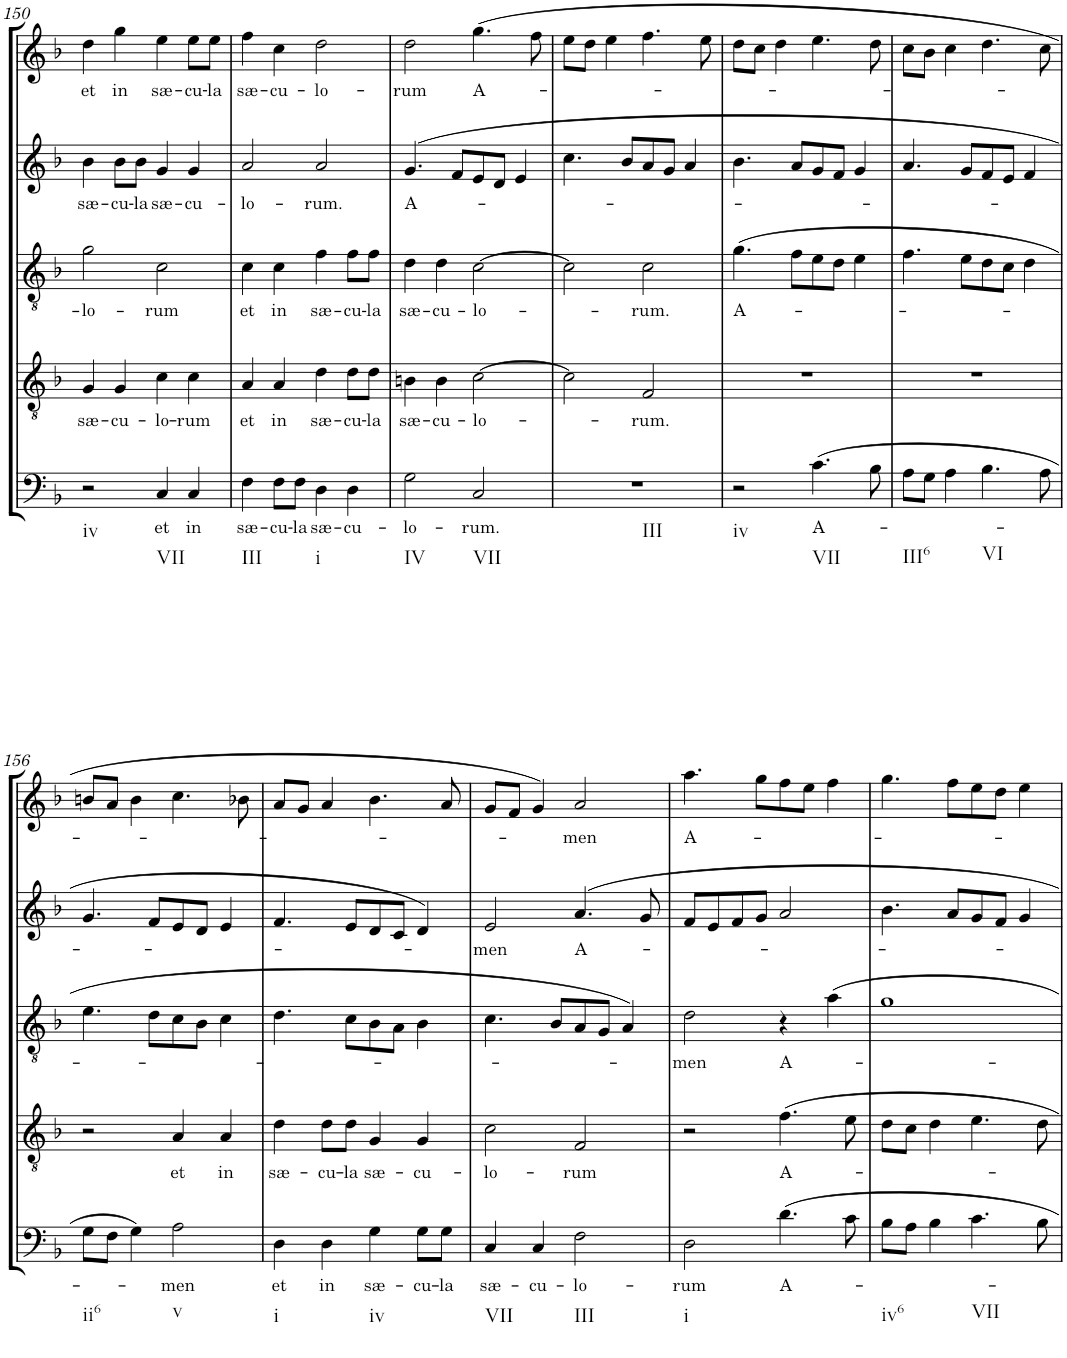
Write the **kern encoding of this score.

**kern	**text	**kern	**text	**kern	**text	**kern	**text	**kern	**text
*part5	*part5	*part4	*part4	*part3	*part3	*part2	*part2	*part1	*part1
*staff5	*staff5	*staff4	*staff4	*staff3	*staff3	*staff2	*staff2	*staff1	*staff1
*I"Basso	*	*I"Tenore	*	*I"Alto	*	*I"Alto	*	*I"Canto	*
!!LO:PB:g=z
*clefF4	*	*clefGv2	*	*clefGv2	*	*clefG2	*	*clefG2	*
*Trd7c12	*	*	*	*	*	*	*	*	*
*k[b-]	*	*k[b-]	*	*k[b-]	*	*k[b-]	*	*k[b-]	*
*F:	*	*F:	*	*F:	*	*F:	*	*F:	*
*M4/4	*	*M4/4	*	*M4/4	*	*M4/4	*	*M4/4	*
*met(c)	*	*met(c)	*	*met(c)	*	*met(c)	*	*met(c)	*
=150	=150	=150	=150	=150	=150	=150	=150	=150	=150
!LO:TX:b:t=iv	!	!	!	!	!	!	!	!	!
!	!	!	!LO:LY:b	!	!LO:LY:b	!	!LO:LY:b	!	!LO:LY:b
2r	.	4G/	sæ-	2g\	-lo-	4b-\	sæ-	4dd\	et
!	!	!	!LO:LY:b	!	!	!	!LO:LY:b	!	!LO:LY:b
.	.	4G/	-cu-	.	.	8b-\L	-cu-	4gg\	in
!	!	!	!	!	!	!	!LO:LY:b	!	!
.	.	.	.	.	.	8b-\J	-la	.	.
!LO:TX:b:t=VII	!	!	!	!	!	!	!	!	!
!	!LO:LY:b	!	!LO:LY:b	!	!LO:LY:b	!	!LO:LY:b	!	!LO:LY:b
4C/	et	4c\	-lo-	2c\	-rum	4g/	sæ-	4ee\	sæ-
!	!LO:LY:b	!	!LO:LY:b	!	!	!	!LO:LY:b	!	!LO:LY:b
4C/	in	4c\	-rum	.	.	4g/	-cu-	8ee\L	-cu-
!	!	!	!	!	!	!	!	!	!LO:LY:b
.	.	.	.	.	.	.	.	8ee\J	-la
=151	=151	=151	=151	=151	=151	=151	=151	=151	=151
!LO:TX:b:t=III	!	!	!	!	!	!	!	!	!
!	!LO:LY:b	!	!LO:LY:b	!	!LO:LY:b	!	!LO:LY:b	!	!LO:LY:b
4F\	sæ-	4A/	et	4c\	et	2a/	-lo-	4ff\	sæ-
!	!LO:LY:b	!	!LO:LY:b	!	!LO:LY:b	!	!	!	!LO:LY:b
8F\L	-cu-	4A/	in	4c\	in	.	.	4cc\	-cu-
!	!LO:LY:b	!	!	!	!	!	!	!	!
8F\J	-la	.	.	.	.	.	.	.	.
!LO:TX:b:t=i	!	!	!	!	!	!	!	!	!
!	!LO:LY:b	!	!LO:LY:b	!	!LO:LY:b	!	!LO:LY:b	!	!LO:LY:b
4D\	sæ-	4d\	sæ-	4f\	sæ-	2a/	-rum.	2dd\	-lo-
!	!LO:LY:b	!	!LO:LY:b	!	!LO:LY:b	!	!	!	!
4D\	-cu-	8d\L	-cu-	8f\L	-cu-	.	.	.	.
!	!	!	!LO:LY:b	!	!LO:LY:b	!	!	!	!
.	.	8d\J	-la	8f\J	-la	.	.	.	.
=152	=152	=152	=152	=152	=152	=152	=152	=152	=152
!LO:TX:b:t=IV	!	!	!	!	!	!	!	!	!
!	!LO:LY:b	!	!LO:LY:b	!	!LO:LY:b	!	!LO:LY:b	!	!LO:LY:b
2G\	-­lo-	4Bn\	sæ-	4d\	sæ-	(>4.g/	A-	2dd\	-­rum
!	!	!	!LO:LY:b	!	!LO:LY:b	!	!	!	!
.	.	4B\	-cu-	4d\	-cu-	.	.	.	.
.	.	.	.	.	.	8f/L	.	.	.
!LO:TX:b:t=VII	!	!	!	!	!	!	!	!	!
!	!LO:LY:b	!	!LO:LY:b	!	!LO:LY:b	!	!	!	!LO:LY:b
2C/	-rum.	[2c\	-lo-	[2c\	-lo-	8e/	.	(>4.gg\	A-
.	.	.	.	.	.	8d/J	.	.	.
.	.	.	.	.	.	4e/	.	.	.
.	.	.	.	.	.	.	.	8ff\	.
=153	=153	=153	=153	=153	=153	=153	=153	=153	=153
!LO:TX:b:t=III	!	!	!	!	!	!	!	!	!
1r	.	2c\]	.	2c\]	.	4.cc\	.	8ee\L	.
.	.	.	.	.	.	.	.	8dd\J	.
.	.	.	.	.	.	.	.	4ee\	.
.	.	.	.	.	.	8b-/L	.	.	.
!	!	!	!LO:LY:b	!	!LO:LY:b	!	!	!	!
.	.	2F/	-rum.	2c\	-rum.	8a/	.	4.ff\	.
.	.	.	.	.	.	8g/J	.	.	.
.	.	.	.	.	.	4a/	.	.	.
.	.	.	.	.	.	.	.	8ee\	.
=154	=154	=154	=154	=154	=154	=154	=154	=154	=154
!LO:TX:b:t=iv	!	!	!	!	!	!	!	!	!
!	!	!	!	!	!LO:LY:b	!	!	!	!
2r	.	1r	.	(>4.g\	A-	4.b-\	.	8dd\L	.
.	.	.	.	.	.	.	.	8cc\J	.
.	.	.	.	.	.	.	.	4dd\	.
.	.	.	.	8f\L	.	8a/L	.	.	.
!LO:TX:b:t=VII	!	!	!	!	!	!	!	!	!
!	!LO:LY:b	!	!	!	!	!	!	!	!
(>4.c\	A-	.	.	8e\	.	8g/	.	4.ee\	.
.	.	.	.	8d\J	.	8f/J	.	.	.
.	.	.	.	4e\	.	4g/	.	.	.
8B-\	.	.	.	.	.	.	.	8dd\	.
=155	=155	=155	=155	=155	=155	=155	=155	=155	=155
!LO:TX:b:t=III6	!	!	!	!	!	!	!	!	!
8A\L	.	1r	.	4.f\	.	4.a/	.	8cc\L	.
8G\J	.	.	.	.	.	.	.	8b-\J	.
4A\	.	.	.	.	.	.	.	4cc\	.
.	.	.	.	8e\L	.	8g/L	.	.	.
!LO:TX:b:t=VI	!	!	!	!	!	!	!	!	!
4.B-\	.	.	.	8d\	.	8f/	.	4.dd\	.
.	.	.	.	8c\J	.	8e/J	.	.	.
.	.	.	.	4d\	.	4f/	.	.	.
8A\	.	.	.	.	.	.	.	8cc\	.
!!LO:LB:g=z
=156	=156	=156	=156	=156	=156	=156	=156	=156	=156
!LO:TX:b:t=ii6	!	!	!	!	!	!	!	!	!
!	!LO:LY:b	!	!	!	!LO:LY:b	!	!LO:LY:b	!	!LO:LY:b
8G\L	-­-	2r	.	4.e\	-­-	4.g/	-­-	8bn/L	-­-
8F\J	.	.	.	.	.	.	.	8a/J	.
4G\)	.	.	.	.	.	.	.	4b\	.
.	.	.	.	8d\L	.	8f/L	.	.	.
!LO:TX:b:t=v	!	!	!	!	!	!	!	!	!
!	!LO:LY:b	!	!LO:LY:b	!	!	!	!	!	!
2A\	-men	4A/	et	8c\	.	8e/	.	4.cc\	.
.	.	.	.	8B-\J	.	8d/J	.	.	.
!	!	!	!LO:LY:b	!	!	!	!	!	!
.	.	4A/	in	4c\	.	4e/	.	.	.
.	.	.	.	.	.	.	.	8b-X\	.
=157	=157	=157	=157	=157	=157	=157	=157	=157	=157
!LO:TX:b:t=i	!	!	!	!	!	!	!	!	!
!	!LO:LY:b	!	!LO:LY:b	!	!	!	!	!	!
4D\	et	4d\	sæ-	4.d\	.	4.f/	.	8a/L	.
.	.	.	.	.	.	.	.	8g/J	.
!	!LO:LY:b	!	!LO:LY:b	!	!	!	!	!	!
4D\	in	8d\L	-cu-	.	.	.	.	4a/	.
!	!	!	!LO:LY:b	!	!	!	!	!	!
.	.	8d\J	-la	8c\L	.	8e/L	.	.	.
!LO:TX:b:t=iv	!	!	!	!	!	!	!	!	!
!	!LO:LY:b	!	!LO:LY:b	!	!	!	!	!	!
4G\	sæ-	4G/	sæ-	8B-\	.	8d/	.	4.b-\	.
.	.	.	.	8A\J	.	8c/J	.	.	.
!	!LO:LY:b	!	!LO:LY:b	!	!	!	!	!	!
8G\L	-cu-	4G/	-cu-	4B-\	.	4d/)	.	.	.
!	!LO:LY:b	!	!	!	!	!	!	!	!
8G\J	-la	.	.	.	.	.	.	8a/	.
=158	=158	=158	=158	=158	=158	=158	=158	=158	=158
!LO:TX:b:t=VII	!	!	!	!	!	!	!	!	!
!	!LO:LY:b	!	!LO:LY:b	!	!	!	!LO:LY:b	!	!
4C/	sæ-	2c\	-lo-	4.c\	.	2e/	-men	8g/L	.
.	.	.	.	.	.	.	.	8f/J	.
!	!LO:LY:b	!	!	!	!	!	!	!	!
4C/	-cu-	.	.	.	.	.	.	4g/)	.
.	.	.	.	8B-/L	.	.	.	.	.
!LO:TX:b:t=III	!	!	!	!	!	!	!	!	!
!	!LO:LY:b	!	!LO:LY:b	!	!	!	!LO:LY:b	!	!LO:LY:b
2F\	-lo-	2F/	-rum	8A/	.	4.a/	A-	2a/	-men
.	.	.	.	8G/J	.	.	.	.	.
.	.	.	.	4A/)	.	.	.	.	.
.	.	.	.	.	.	8g/	.	.	.
=159	=159	=159	=159	=159	=159	=159	=159	=159	=159
!LO:TX:b:t=i	!	!	!	!	!	!	!	!	!
!	!LO:LY:b	!	!	!	!LO:LY:b	!	!	!	!LO:LY:b
2D\	-rum	2r	.	2d\	-men	8f/L	.	4.aa\	A-
.	.	.	.	.	.	8e/	.	.	.
.	.	.	.	.	.	8f/	.	.	.
.	.	.	.	.	.	8g/J	.	8gg\L	.
!	!LO:LY:b	!	!LO:LY:b	!	!LO:LY:b	!	!	!	!
4.d\	A-	4.f\	A-	4r	A-	2a/	.	8ff\	.
.	.	.	.	.	.	.	.	8ee\J	.
.	.	.	.	4a\	.	.	.	4ff\	.
8c\	.	8e\	.	.	.	.	.	.	.
=160	=160	=160	=160	=160	=160	=160	=160	=160	=160
!LO:TX:b:t=iv6	!	!	!	!	!	!	!	!	!
8B-\L	.	8d\L	.	1g	.	4.b-\	.	4.gg\	.
8A\J	.	8c\J	.	.	.	.	.	.	.
4B-\	.	4d\	.	.	.	.	.	.	.
.	.	.	.	.	.	8a/L	.	8ff\L	.
!LO:TX:b:t=VII	!	!	!	!	!	!	!	!	!
4.c\	.	4.e\	.	.	.	8g/	.	8ee\	.
.	.	.	.	.	.	8f/J	.	8dd\J	.
.	.	.	.	.	.	4g/	.	4ee\	.
8B-\	.	8d\	.	.	.	.	.	.	.
=	=	=	=	=	=	=	=	=	=
*-	*-	*-	*-	*-	*-	*-	*-	*-	*-
